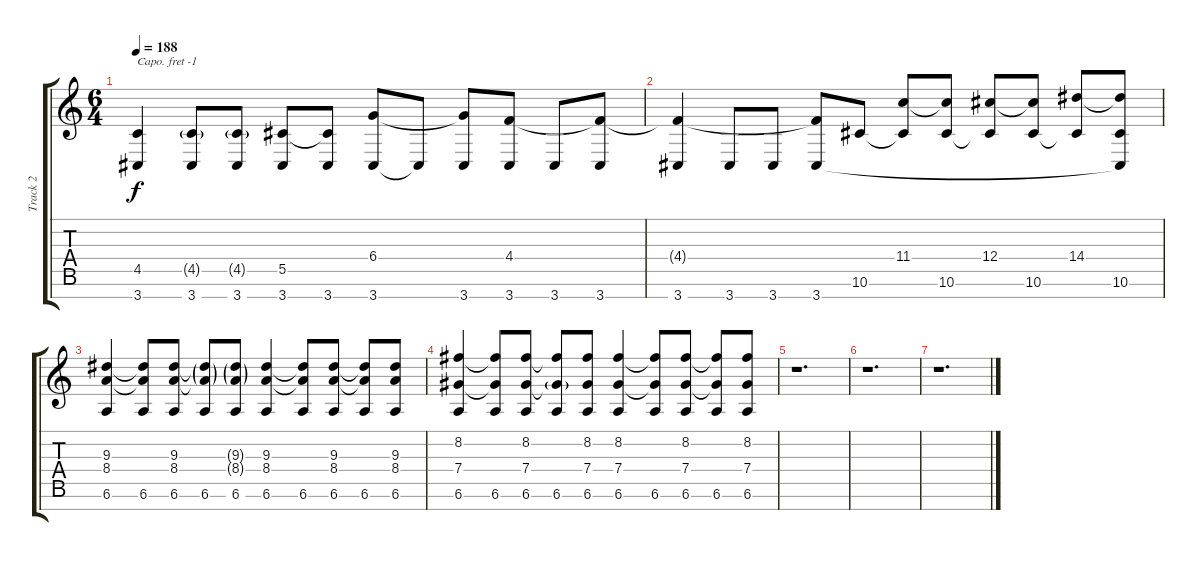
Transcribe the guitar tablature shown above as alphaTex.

\track ("Track 2" "Track 2") {instrument distortionguitar}
\staff {score tabs}
\capo -1
\tuning (E4 B3 G3 D3 A2 E2 B1) {hide}
\ts (6 4)
\tempo 188
\clef g2
\ks c
(4.5 3.7).4{dy f} (4.5{g} 3.7).8 (4.5{g} 3.7).8 (5.5 3.7).8 (5.5{t} 3.7).8 (6.4 3.7).8 3.7{t}.8 (6.4{t} 3.7).8 (4.4 3.7).8 3.7.8 (4.4{t} 3.7).8 |
(4.4{t} 3.7).4 3.7.8 3.7.8 (4.4{t} 3.7).8 10.6.8 (11.4 10.6{t}).8 (11.4{t} 10.6).8 (12.4 10.6{t}).8 (12.4{t} 10.6).8 (14.4 10.6{t}).8 (14.4{t} 10.6 3.7{t}).8 |
(9.3 8.4 6.6).4 (9.3{t} 8.4{t} 6.6).8 (9.3 8.4 6.6).8 (9.3{g t} 8.4{g t} 6.6).8 (9.3{g} 8.4{g} 6.6).8 (9.3 8.4 6.6).4 (9.3{t} 8.4{t} 6.6).8 (9.3 8.4 6.6).8 (9.3{t} 8.4{t} 6.6).8 (9.3 8.4 6.6).8 |
(8.2 7.4 6.6).4 (8.2{t} 7.4{t} 6.6).8 (8.2 7.4 6.6).8 (8.2{t} 7.4{g t} 6.6).8 (8.2 7.4 6.6).8 (8.2 7.4 6.6).4 (8.2{t} 7.4{t} 6.6).8 (8.2 7.4 6.6).8 (8.2{t} 7.4{t} 6.6).8 (8.2 7.4 6.6).8 |
r.1{d} |
r.1{d} |
r.1{d}
